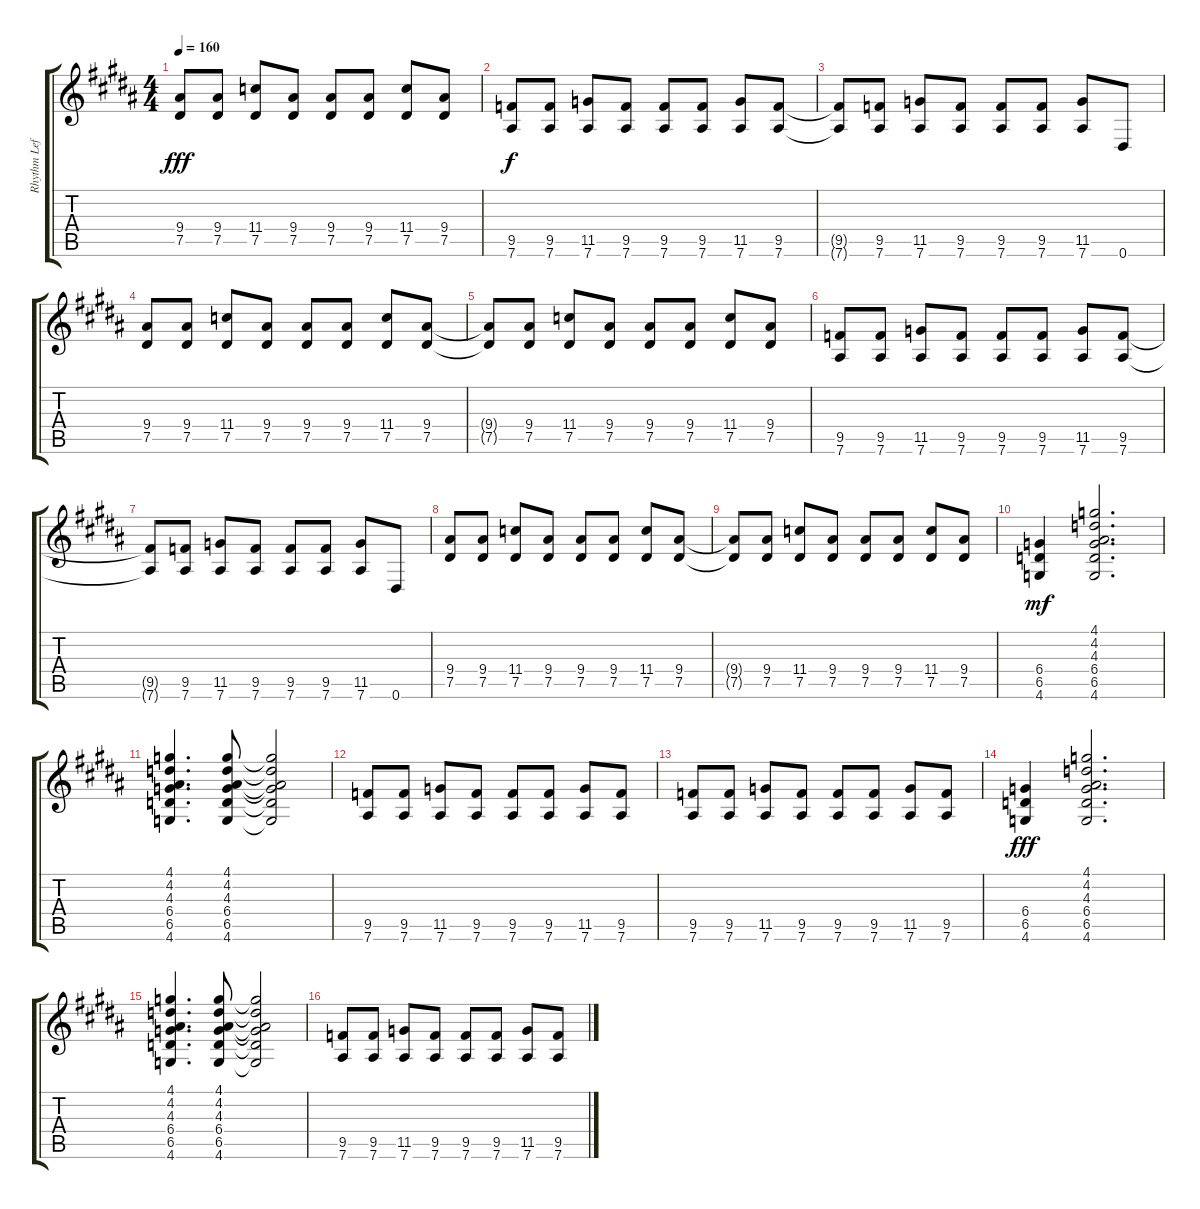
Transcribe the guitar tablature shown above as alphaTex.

\track ("Rhythm Left" "Rhythm Lef") {instrument distortionguitar}
\staff {score tabs}
\tuning (Eb4 Bb3 Gb3 Db3 Ab2 Eb2) {hide}
\ts (4 4)
\tempo 160
\clef g2
\ks g#minor
(9.4 7.5).8{dy fff} (9.4 7.5).8 (11.4 7.5).8 (9.4 7.5).8 (9.4 7.5).8 (9.4 7.5).8 (11.4 7.5).8 (9.4 7.5).8 |
\ks b
(9.5 7.6).8{dy f} (9.5 7.6).8 (11.5 7.6).8 (9.5 7.6).8 (9.5 7.6).8 (9.5 7.6).8 (11.5 7.6).8 (9.5 7.6).8 |
\ks g#minor
(9.5{t} 7.6{t}).8 (9.5 7.6).8 (11.5 7.6).8 (9.5 7.6).8 (9.5 7.6).8 (9.5 7.6).8 (11.5 7.6).8 0.6.8 |
(9.4 7.5).8 (9.4 7.5).8 (11.4 7.5).8 (9.4 7.5).8 (9.4 7.5).8 (9.4 7.5).8 (11.4 7.5).8 (9.4 7.5).8 |
(9.4{t} 7.5{t}).8 (9.4 7.5).8 (11.4 7.5).8 (9.4 7.5).8 (9.4 7.5).8 (9.4 7.5).8 (11.4 7.5).8 (9.4 7.5).8 |
\ks b
(9.5 7.6).8 (9.5 7.6).8 (11.5 7.6).8 (9.5 7.6).8 (9.5 7.6).8 (9.5 7.6).8 (11.5 7.6).8 (9.5 7.6).8 |
\ks g#minor
(9.5{t} 7.6{t}).8 (9.5 7.6).8 (11.5 7.6).8 (9.5 7.6).8 (9.5 7.6).8 (9.5 7.6).8 (11.5 7.6).8 0.6.8 |
(9.4 7.5).8 (9.4 7.5).8 (11.4 7.5).8 (9.4 7.5).8 (9.4 7.5).8 (9.4 7.5).8 (11.4 7.5).8 (9.4 7.5).8 |
(9.4{t} 7.5{t}).8 (9.4 7.5).8 (11.4 7.5).8 (9.4 7.5).8 (9.4 7.5).8 (9.4 7.5).8 (11.4 7.5).8 (9.4 7.5).8 |
\ks b
(6.4 6.5 4.6).4{dy mf} (4.1 4.2 4.3 6.4 6.5 4.6).2{d} |
\ks g#minor
(4.1 4.2 4.3 6.4 6.5 4.6).4{d} (4.1 4.2 4.3 6.4 6.5 4.6).8 (4.1{t} 4.2{t} 4.3{t} 6.4{t} 6.5{t} 4.6{t}).2 |
(9.5 7.6).8 (9.5 7.6).8 (11.5 7.6).8 (9.5 7.6).8 (9.5 7.6).8 (9.5 7.6).8 (11.5 7.6).8 (9.5 7.6).8 |
(9.5 7.6).8 (9.5 7.6).8 (11.5 7.6).8 (9.5 7.6).8 (9.5 7.6).8 (9.5 7.6).8 (11.5 7.6).8 (9.5 7.6).8 |
\ks b
(6.4 6.5 4.6).4{dy fff} (4.1 4.2 4.3 6.4 6.5 4.6).2{d} |
\ks g#minor
(4.1 4.2 4.3 6.4 6.5 4.6).4{d} (4.1 4.2 4.3 6.4 6.5 4.6).8 (4.1{t} 4.2{t} 4.3{t} 6.4{t} 6.5{t} 4.6{t}).2 |
(9.5 7.6).8 (9.5 7.6).8 (11.5 7.6).8 (9.5 7.6).8 (9.5 7.6).8 (9.5 7.6).8 (11.5 7.6).8 (9.5 7.6).8
